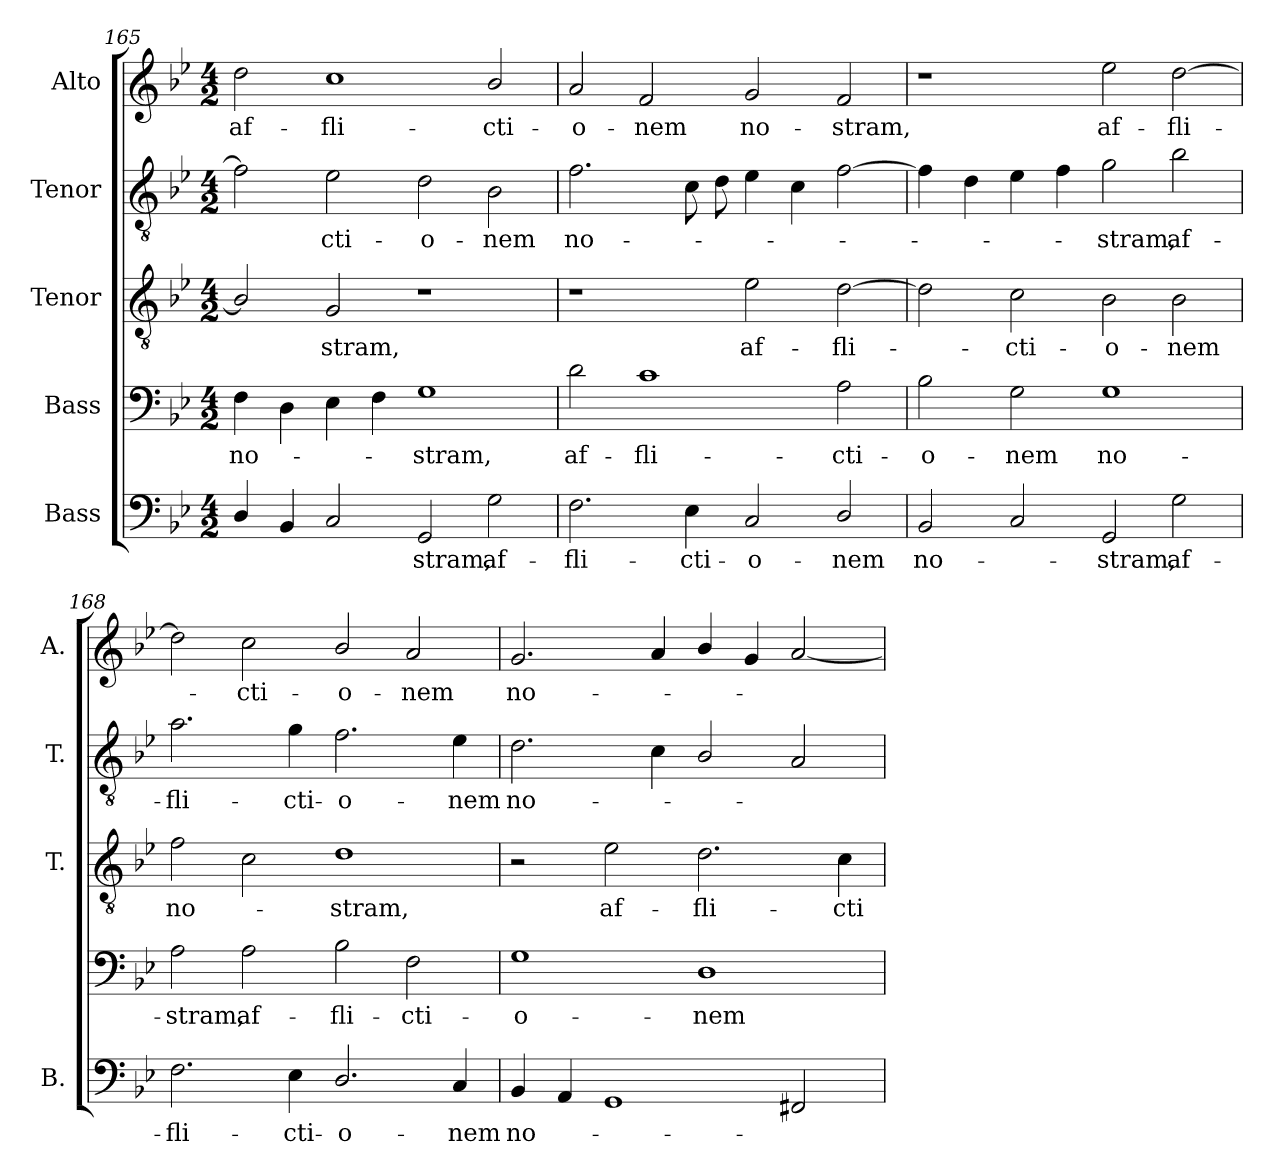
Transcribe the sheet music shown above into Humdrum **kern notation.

**kern	**text	**kern	**text	**kern	**text	**kern	**text	**kern	**text
*part5	*part5	*part4	*part4	*part3	*part3	*part2	*part2	*part1	*part1
*staff5	*staff5	*staff4	*staff4	*staff3	*staff3	*staff2	*staff2	*staff1	*staff1
*I"Bass	*	*I"Bass	*	*I"Tenor	*	*I"Tenor	*	*I"Alto	*
*I'B.	*	*	*	*I'T.	*	*I'T.	*	*I'A.	*
*clefF4	*	*clefF4	*	*clefGv2	*	*clefGv2	*	*clefG2	*
*	*	*	*	*ITrd7c12	*	*ITrd7c12	*	*	*
*k[b-e-]	*	*k[b-e-]	*	*k[b-e-]	*	*k[b-e-]	*	*k[b-e-]	*
*B-:	*	*B-:	*	*B-:	*	*B-:	*	*B-:	*
*M4/2	*	*M4/2	*	*M4/2	*	*M4/2	*	*M4/2	*
=165	=165	=165	=165	=165	=165	=165	=165	=165	=165
!	!	!	!LO:LY:b:color=#000000	!	!	!	!	!	!
!	!	!	!	!	!	!	!	!	!LO:LY:b:color=#000000
4Di/	.	4Fi\	no-	2BB-i/]	.	2Fi\]	.	2ddi\	af-
4BB-i/	.	4Di\	.	.	.	.	.	.	.
!	!	!	!	!	!LO:LY:b:color=#000000	!	!	!	!
!	!	!	!	!	!	!	!LO:LY:b:color=#000000	!	!
!	!	!	!	!	!	!	!	!	!LO:LY:b:color=#000000
2Ci/	.	4E-i\	.	2GGi/	-stram,	2E-i\	-cti-	1cci	-fli-
.	.	4Fi\	.	.	.	.	.	.	.
!	!LO:LY:b:color=#000000	!	!	!	!	!	!	!	!
!	!	!	!LO:LY:b:color=#000000	!	!	!	!	!	!
!	!	!	!	!	!	!	!LO:LY:b:color=#000000	!	!
2GGi/	-stram,	1Gi	-stram,	1r	.	2Di\	-o-	.	.
!	!LO:LY:b:color=#000000	!	!	!	!	!	!	!	!
!	!	!	!	!	!	!	!LO:LY:b:color=#000000	!	!
!	!	!	!	!	!	!	!	!	!LO:LY:b:color=#000000
2Gi\	af-	.	.	.	.	2BB-i\	-nem	2b-i/	-cti-
=166	=166	=166	=166	=166	=166	=166	=166	=166	=166
!	!LO:LY:b:color=#000000	!	!	!	!	!	!	!	!
!	!	!	!LO:LY:b:color=#000000	!	!	!	!	!	!
!	!	!	!	!	!	!	!LO:LY:b:color=#000000	!	!
!	!	!	!	!	!	!	!	!	!LO:LY:b:color=#000000
2.Fi\	-fli-	2di\	af-	1r	.	2.Fi\	no-	2ai/	-o-
!	!	!	!LO:LY:b:color=#000000	!	!	!	!	!	!
!	!	!	!	!	!	!	!	!	!LO:LY:b:color=#000000
.	.	1ci	-fli-	.	.	.	.	2fi/	-nem
!	!LO:LY:b:color=#000000	!	!	!	!	!	!	!	!
4E-i\	-cti-	.	.	.	.	8Ci\	.	.	.
.	.	.	.	.	.	8Di\	.	.	.
!	!LO:LY:b:color=#000000	!	!	!	!	!	!	!	!
!	!	!	!	!	!LO:LY:b:color=#000000	!	!	!	!
!	!	!	!	!	!	!	!	!	!LO:LY:b:color=#000000
2Ci/	-o-	.	.	2E-i\	af-	4E-i\	.	2gi/	no-
.	.	.	.	.	.	4Ci\	.	.	.
!	!LO:LY:b:color=#000000	!	!	!	!	!	!	!	!
!	!	!	!LO:LY:b:color=#000000	!	!	!	!	!	!
!	!	!	!	!	!LO:LY:b:color=#000000	!	!	!	!
!	!	!	!	!	!	!	!	!	!LO:LY:b:color=#000000
2Di/	-nem	2Ai\	-cti-	[2Di\	-fli-	[2Fi\	.	2fi/	-stram,
=167	=167	=167	=167	=167	=167	=167	=167	=167	=167
!	!LO:LY:b:color=#000000	!	!	!	!	!	!	!	!
!	!	!	!LO:LY:b:color=#000000	!	!	!	!	!	!
2BB-i/	no-	2B-i\	-o-	2Di\]	.	4Fi\]	.	1r	.
.	.	.	.	.	.	4Di\	.	.	.
!	!	!	!LO:LY:b:color=#000000	!	!	!	!	!	!
!	!	!	!	!	!LO:LY:b:color=#000000	!	!	!	!
2Ci/	.	2Gi\	-nem	2Ci\	-cti-	4E-i\	.	.	.
.	.	.	.	.	.	4Fi\	.	.	.
!	!LO:LY:b:color=#000000	!	!	!	!	!	!	!	!
!	!	!	!LO:LY:b:color=#000000	!	!	!	!	!	!
!	!	!	!	!	!LO:LY:b:color=#000000	!	!	!	!
!	!	!	!	!	!	!	!LO:LY:b:color=#000000	!	!
!	!	!	!	!	!	!	!	!	!LO:LY:b:color=#000000
2GGi/	-stram,	1Gi	no-	2BB-i\	-o-	2Gi\	-stram,	2ee-i\	af-
!	!LO:LY:b:color=#000000	!	!	!	!	!	!	!	!
!	!	!	!	!	!LO:LY:b:color=#000000	!	!	!	!
!	!	!	!	!	!	!	!LO:LY:b:color=#000000	!	!
!	!	!	!	!	!	!	!	!	!LO:LY:b:color=#000000
2Gi\	af-	.	.	2BB-i\	-nem	2B-i\	af-	[2ddi\	-fli-
!!LO:PB:g=z
=168	=168	=168	=168	=168	=168	=168	=168	=168	=168
!	!LO:LY:b:color=#000000	!	!	!	!	!	!	!	!
!	!	!	!LO:LY:b:color=#000000	!	!	!	!	!	!
!	!	!	!	!	!LO:LY:b:color=#000000	!	!	!	!
!	!	!	!	!	!	!	!LO:LY:b:color=#000000	!	!
2.Fi\	-fli-	2Ai\	-stram,	2Fi\	no-	2.Ai\	-fli-	2ddi\]	.
!	!	!	!LO:LY:b:color=#000000	!	!	!	!	!	!
!	!	!	!	!	!	!	!	!	!LO:LY:b:color=#000000
.	.	2Ai\	af-	2Ci\	.	.	.	2cci\	-cti-
!	!LO:LY:b:color=#000000	!	!	!	!	!	!	!	!
!	!	!	!	!	!	!	!LO:LY:b:color=#000000	!	!
4E-i\	-cti-	.	.	.	.	4Gi\	-cti-	.	.
!	!LO:LY:b:color=#000000	!	!	!	!	!	!	!	!
!	!	!	!LO:LY:b:color=#000000	!	!	!	!	!	!
!	!	!	!	!	!LO:LY:b:color=#000000	!	!	!	!
!	!	!	!	!	!	!	!LO:LY:b:color=#000000	!	!
!	!	!	!	!	!	!	!	!	!LO:LY:b:color=#000000
2.Di/	-o-	2B-i\	-fli-	1Di	-stram,	2.Fi\	-o-	2b-i/	-o-
!	!	!	!LO:LY:b:color=#000000	!	!	!	!	!	!
!	!	!	!	!	!	!	!	!	!LO:LY:b:color=#000000
.	.	2Fi\	-cti-	.	.	.	.	2ai/	-nem
!	!LO:LY:b:color=#000000	!	!	!	!	!	!	!	!
!	!	!	!	!	!	!	!LO:LY:b:color=#000000	!	!
4Ci/	-nem	.	.	.	.	4E-i\	-nem	.	.
=169	=169	=169	=169	=169	=169	=169	=169	=169	=169
!	!LO:LY:b:color=#000000	!	!	!	!	!	!	!	!
!	!	!	!LO:LY:b:color=#000000	!	!	!	!	!	!
!	!	!	!	!	!	!	!LO:LY:b:color=#000000	!	!
!	!	!	!	!	!	!	!	!	!LO:LY:b:color=#000000
4BB-i/	no-	1Gi	-o-	2r	.	2.Di\	no-	2.gi/	no-
4AAi/	.	.	.	.	.	.	.	.	.
!	!	!	!	!	!LO:LY:b:color=#000000	!	!	!	!
1GGi	.	.	.	2E-i\	af-	.	.	.	.
.	.	.	.	.	.	4Ci\	.	4ai/	.
!	!	!	!LO:LY:b:color=#000000	!	!	!	!	!	!
!	!	!	!	!	!LO:LY:b:color=#000000	!	!	!	!
.	.	1Di	-nem	2.Di\	-fli-	2BB-i/	.	4b-i/	.
.	.	.	.	.	.	.	.	4gi/	.
2FF#Xi/	.	.	.	.	.	2AAi/	.	[2ai/	.
!	!	!	!	!	!LO:LY:b:color=#000000	!	!	!	!
.	.	.	.	4Ci\	-cti-	.	.	.	.
=	=	=	=	=	=	=	=	=	=
*-	*-	*-	*-	*-	*-	*-	*-	*-	*-
